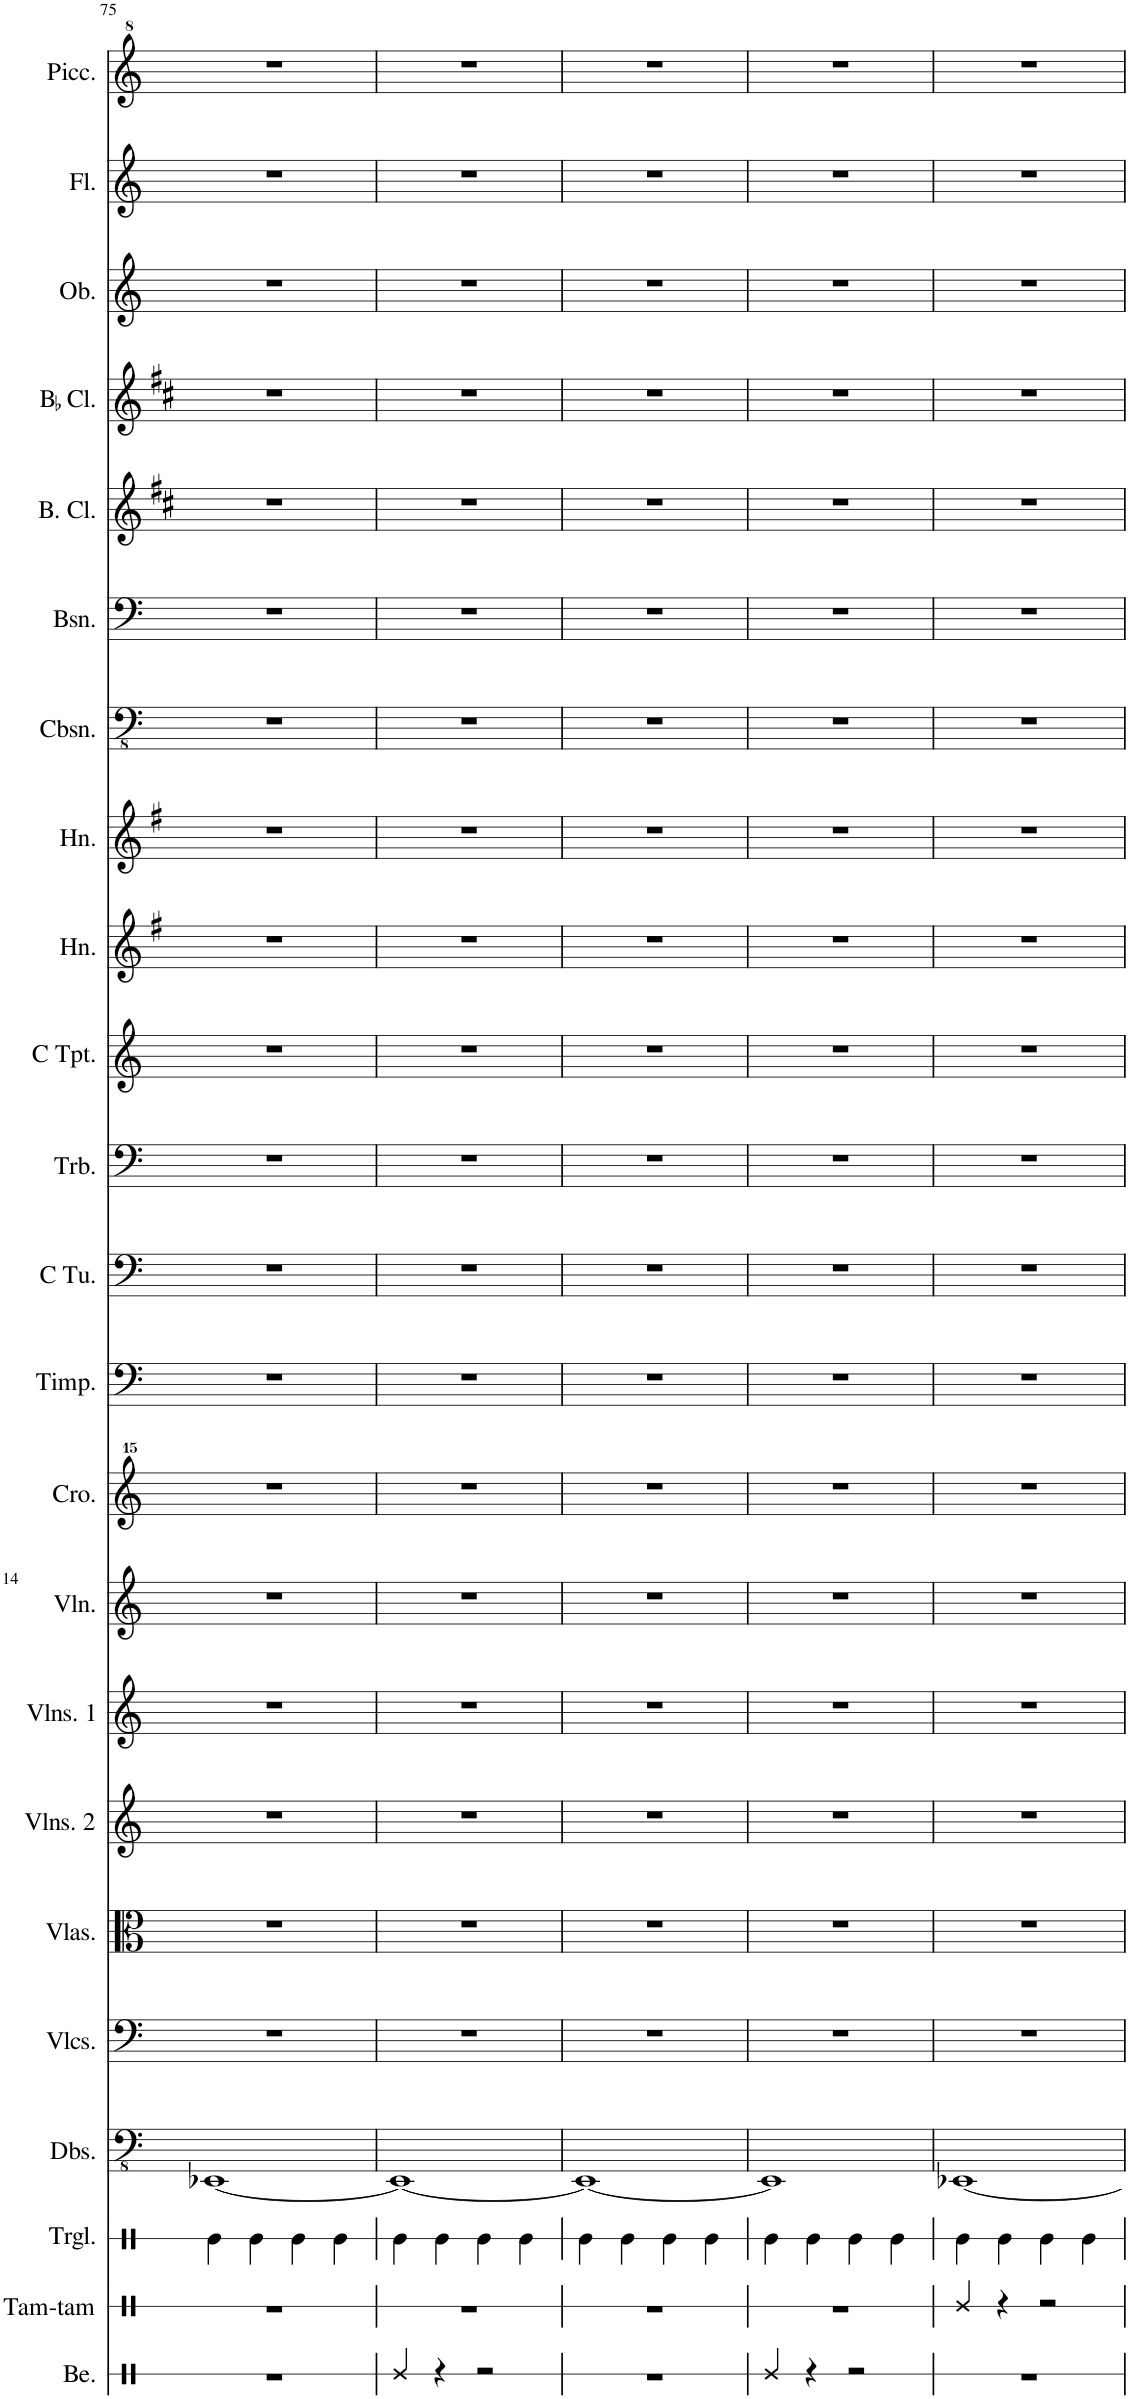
**kern	**kern	**kern	**kern	**kern	**kern	**kern	**kern	**kern	**kern	**kern	**kern	**kern	**kern	**kern	**kern	**kern	**kern	**kern	**kern	**kern	**kern	**kern
*part23	*part22	*part21	*part20	*part19	*part18	*part17	*part16	*part15	*part14	*part13	*part12	*part11	*part10	*part9	*part8	*part7	*part6	*part5	*part4	*part3	*part2	*part1
*staff23	*staff22	*staff21	*staff20	*staff19	*staff18	*staff17	*staff16	*staff15	*staff14	*staff13	*staff12	*staff11	*staff10	*staff9	*staff8	*staff7	*staff6	*staff5	*staff4	*staff3	*staff2	*staff1
*I"Bells	*I"Tam-tam	*I"Triangle	*I"Double Basses	*I"Violoncellos	*I"Violas	*I"Violins 2	*I"Violins 1	*I"Violin	*I"Crotales	*I"Timpani	*I"C Tuba	*I"Trombone	*I"C Trumpet	*I"Horn	*I"Horn	*I"Contrabassoon	*I"Bassoon	*I"Bass Clarinet	*I"BaccidentalFlat Clarinet	*I"Oboe	*I"Flute	*I"Piccolo
*I'Be.	*I'Tam-tam	*I'Trgl.	*I'Dbs.	*I'Vlcs.	*I'Vlas.	*I'Vlns. 2	*I'Vlns. 1	*I'Vln.	*I'Cro.	*I'Timp.	*I'C Tu.	*I'Trb.	*I'C Tpt.	*I'Hn.	*I'Hn.	*I'Cbsn.	*I'Bsn.	*I'B. Cl.	*I'BaccidentalFlat Cl.	*I'Ob.	*I'Fl.	*I'Picc.
!!LO:PB:g=z
*clefX	*clefX	*clefX	*clefFv4	*clefF4	*clefC3	*clefG2	*clefG2	*clefG2	*clefG^^2	*clefF4	*clefF4	*clefF4	*clefG2	*clefG2	*clefG2	*clefFv4	*clefF4	*clefG2	*clefG2	*clefG2	*clefG2	*clefG^2
*	*	*	*	*	*	*	*	*	*	*	*	*	*	*Trd4c7	*Trd4c7	*Trd7c12	*	*Trd8c14	*Trd1c2	*	*	*Trd-7c-12
*k[]	*k[]	*k[]	*k[]	*k[]	*k[]	*k[]	*k[]	*k[]	*k[]	*k[]	*k[]	*k[]	*k[]	*k[f#]	*k[f#]	*k[]	*k[]	*k[f#c#]	*k[f#c#]	*k[]	*k[]	*k[]
*M4/4	*M4/4	*M4/4	*M4/4	*M4/4	*M4/4	*M4/4	*M4/4	*M4/4	*M4/4	*M4/4	*M4/4	*M4/4	*M4/4	*M4/4	*M4/4	*M4/4	*M4/4	*M4/4	*M4/4	*M4/4	*M4/4	*M4/4
=75	=75	=75	=75	=75	=75	=75	=75	=75	=75	=75	=75	=75	=75	=75	=75	=75	=75	=75	=75	=75	=75	=75
1r	1r	4Re\	[1EEE-X	1r	1r	1r	1r	1r	1r	1r	1r	1r	1r	1r	1r	1r	1r	1r	1r	1r	1r	1r
.	.	4Re\	.	.	.	.	.	.	.	.	.	.	.	.	.	.	.	.	.	.	.	.
.	.	4Re\	.	.	.	.	.	.	.	.	.	.	.	.	.	.	.	.	.	.	.	.
.	.	4Re\	.	.	.	.	.	.	.	.	.	.	.	.	.	.	.	.	.	.	.	.
=76	=76	=76	=76	=76	=76	=76	=76	=76	=76	=76	=76	=76	=76	=76	=76	=76	=76	=76	=76	=76	=76	=76
4Re/	1r	4Re\	1EEE-_	1r	1r	1r	1r	1r	1r	1r	1r	1r	1r	1r	1r	1r	1r	1r	1r	1r	1r	1r
4r	.	4Re\	.	.	.	.	.	.	.	.	.	.	.	.	.	.	.	.	.	.	.	.
2r	.	4Re\	.	.	.	.	.	.	.	.	.	.	.	.	.	.	.	.	.	.	.	.
.	.	4Re\	.	.	.	.	.	.	.	.	.	.	.	.	.	.	.	.	.	.	.	.
=77	=77	=77	=77	=77	=77	=77	=77	=77	=77	=77	=77	=77	=77	=77	=77	=77	=77	=77	=77	=77	=77	=77
1r	1r	4Re\	1EEE-_	1r	1r	1r	1r	1r	1r	1r	1r	1r	1r	1r	1r	1r	1r	1r	1r	1r	1r	1r
.	.	4Re\	.	.	.	.	.	.	.	.	.	.	.	.	.	.	.	.	.	.	.	.
.	.	4Re\	.	.	.	.	.	.	.	.	.	.	.	.	.	.	.	.	.	.	.	.
.	.	4Re\	.	.	.	.	.	.	.	.	.	.	.	.	.	.	.	.	.	.	.	.
=78	=78	=78	=78	=78	=78	=78	=78	=78	=78	=78	=78	=78	=78	=78	=78	=78	=78	=78	=78	=78	=78	=78
4Re/	1r	4Re\	1EEE-]	1r	1r	1r	1r	1r	1r	1r	1r	1r	1r	1r	1r	1r	1r	1r	1r	1r	1r	1r
4r	.	4Re\	.	.	.	.	.	.	.	.	.	.	.	.	.	.	.	.	.	.	.	.
2r	.	4Re\	.	.	.	.	.	.	.	.	.	.	.	.	.	.	.	.	.	.	.	.
.	.	4Re\	.	.	.	.	.	.	.	.	.	.	.	.	.	.	.	.	.	.	.	.
=79	=79	=79	=79	=79	=79	=79	=79	=79	=79	=79	=79	=79	=79	=79	=79	=79	=79	=79	=79	=79	=79	=79
1r	4Re/	4Re\	[1EEE-X	1r	1r	1r	1r	1r	1r	1r	1r	1r	1r	1r	1r	1r	1r	1r	1r	1r	1r	1r
.	4r	4Re\	.	.	.	.	.	.	.	.	.	.	.	.	.	.	.	.	.	.	.	.
.	2r	4Re\	.	.	.	.	.	.	.	.	.	.	.	.	.	.	.	.	.	.	.	.
.	.	4Re\	.	.	.	.	.	.	.	.	.	.	.	.	.	.	.	.	.	.	.	.
=	=	=	=	=	=	=	=	=	=	=	=	=	=	=	=	=	=	=	=	=	=	=
*-	*-	*-	*-	*-	*-	*-	*-	*-	*-	*-	*-	*-	*-	*-	*-	*-	*-	*-	*-	*-	*-	*-
